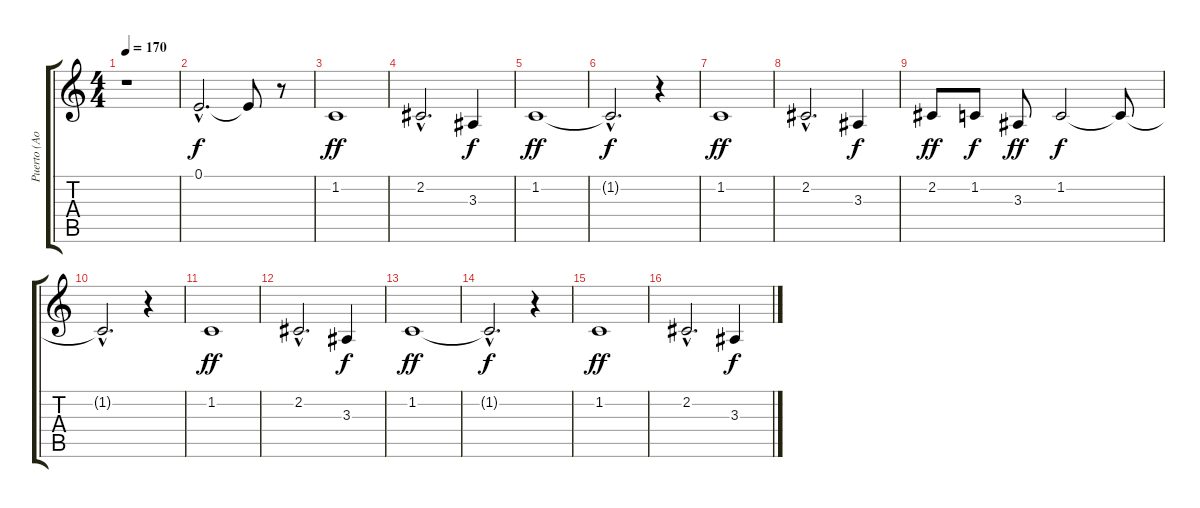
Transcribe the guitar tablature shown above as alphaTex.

\track ("Puerto (Aoshi)" "Puerto (Ao") {instrument stringensemble1}
\staff {score tabs}
\tuning (E4 B3 G3 D3 A2 E2) {hide}
\ts (4 4)
\tempo 170
\clef g2
\ks c
r.1{dy f} |
0.1{hac t}.2{d} 0.1{t}.8 r.8 |
1.2.1{dy ff} |
2.2{hac}.2{d} 3.3.4{dy f} |
1.2.1{dy ff} |
1.2{hac t}.2{d dy f} r.4 |
1.2.1{dy ff} |
2.2{hac}.2{d} 3.3.4{dy f} |
2.2.8{dy ff} 1.2.8{dy f} 3.3.8{dy ff} 1.2.2{dy f} 1.2{t}.8 |
1.2{hac t}.2{d} r.4 |
1.2.1{dy ff} |
2.2{hac}.2{d} 3.3.4{dy f} |
1.2.1{dy ff} |
1.2{hac t}.2{d dy f} r.4 |
1.2.1{dy ff} |
2.2{hac}.2{d} 3.3.4{dy f}
